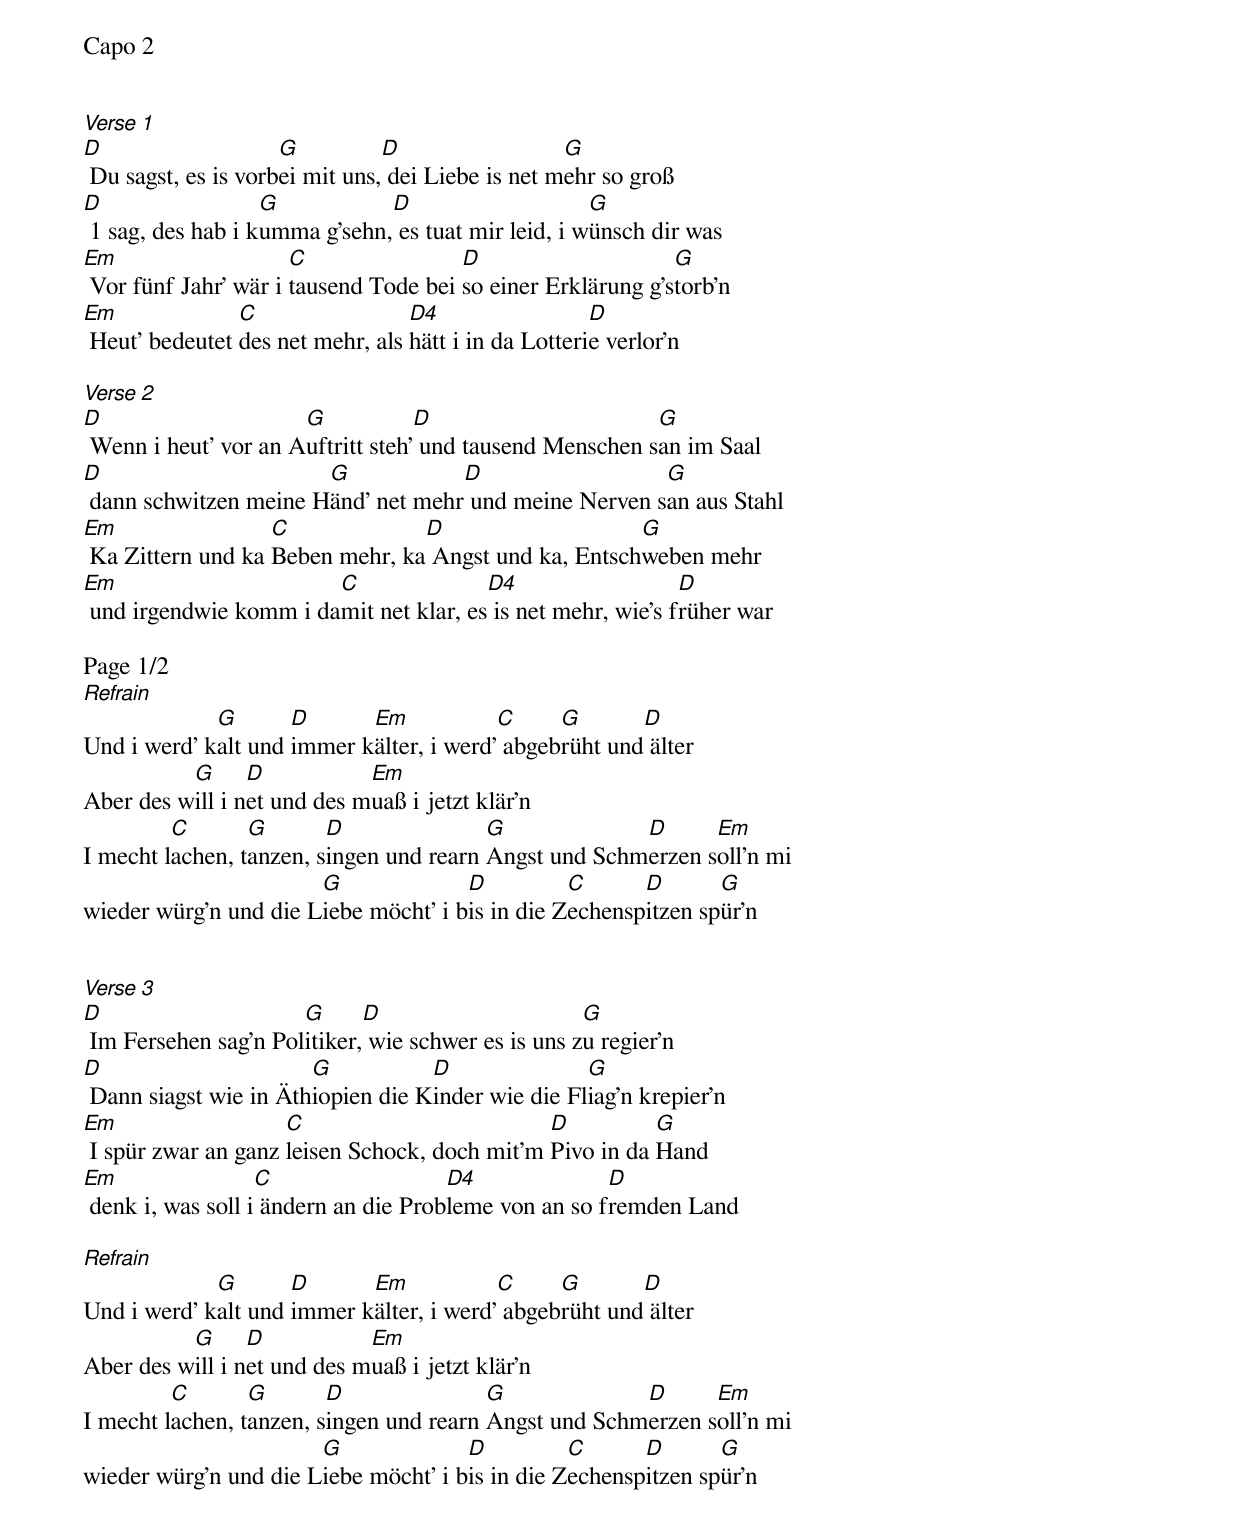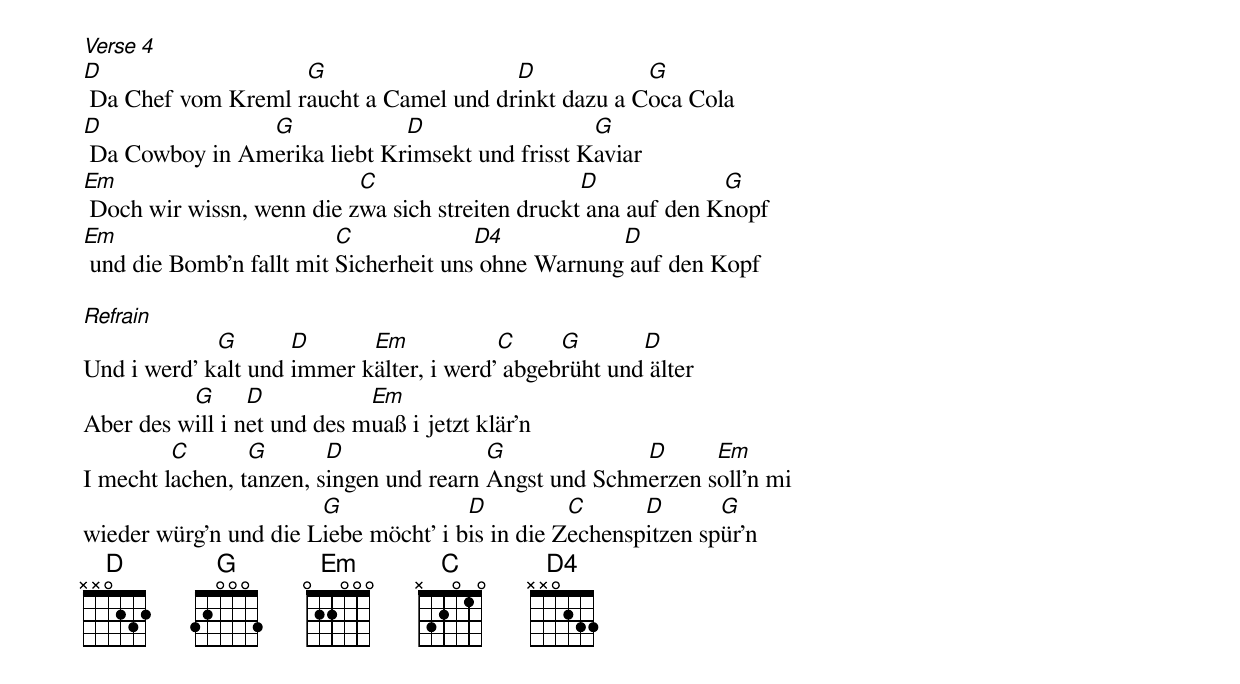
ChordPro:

Capo 2


[Verse 1]
[D] Du sagst, es is vorb[G]ei mit uns,[D] dei Liebe is net m[G]ehr so groß
[D] 1 sag, des hab i k[G]umma g'sehn,[D] es tuat mir leid, i w[G]ünsch dir was
[Em] Vor fünf Jahr' wär i [C]tausend Tode bei [D]so einer Erklärung g's[G]torb'n
[Em] Heut' bedeutet [C]des net mehr, als [D4]hätt i in da Lotteri[D]e verlor'n

[Verse 2]
[D] Wenn i heut' vor an A[G]uftritt steh'[D] und tausend Menschen s[G]an im Saal
[D] dann schwitzen meine H[G]änd' net mehr[D] und meine Nerven s[G]an aus Stahl
[Em] Ka Zittern und ka [C]Beben mehr, ka[D] Angst und ka, Entsch[G]weben mehr
[Em] und irgendwie komm i da[C]mit net klar, es[D4] is net mehr, wie's f[D]rüher war

Page 1/2
[Refrain]
Und i werd' k[G]alt und [D]immer k[Em]älter, i werd'[C] abgeb[G]rüht und[D] älter
Aber des w[G]ill i n[D]et und des m[Em]uaß i jetzt klär'n
I mecht l[C]achen, t[G]anzen, s[D]ingen und rearn [G]Angst und Schm[D]erzen s[Em]oll'n mi
wieder würg'n und die L[G]iebe möcht' i b[D]is in die Z[C]echensp[D]itzen sp[G]ür'n


[Verse 3]
[D] Im Fersehen sag'n Pol[G]itiker,[D] wie schwer es is uns z[G]u regier'n
[D] Dann siagst wie in Äth[G]iopien die K[D]inder wie die Fl[G]iag'n krepier'n
[Em] I spür zwar an ganz [C]leisen Schock, doch mit'm [D]Pivo in da [G]Hand
[Em] denk i, was soll i[C] ändern an die Prob[D4]leme von an so f[D]remden Land

[Refrain]
Und i werd' k[G]alt und [D]immer k[Em]älter, i werd'[C] abgeb[G]rüht und[D] älter
Aber des w[G]ill i n[D]et und des m[Em]uaß i jetzt klär'n
I mecht l[C]achen, t[G]anzen, s[D]ingen und rearn [G]Angst und Schm[D]erzen s[Em]oll'n mi
wieder würg'n und die L[G]iebe möcht' i b[D]is in die Z[C]echensp[D]itzen sp[G]ür'n

[Verse 4]
[D] Da Chef vom Kreml r[G]aucht a Camel und dr[D]inkt dazu a C[G]oca Cola
[D] Da Cowboy in Am[G]erika liebt Kr[D]imsekt und frisst K[G]aviar
[Em] Doch wir wissn, wenn die z[C]wa sich streiten druckt[D] ana auf den K[G]nopf
[Em] und die Bomb'n fallt mit [C]Sicherheit uns[D4] ohne Warnung[D] auf den Kopf

[Refrain]
Und i werd' k[G]alt und [D]immer k[Em]älter, i werd'[C] abgeb[G]rüht und[D] älter
Aber des w[G]ill i n[D]et und des m[Em]uaß i jetzt klär'n
I mecht l[C]achen, t[G]anzen, s[D]ingen und rearn [G]Angst und Schm[D]erzen s[Em]oll'n mi
wieder würg'n und die L[G]iebe möcht' i b[D]is in die Z[C]echensp[D]itzen sp[G]ür'n
